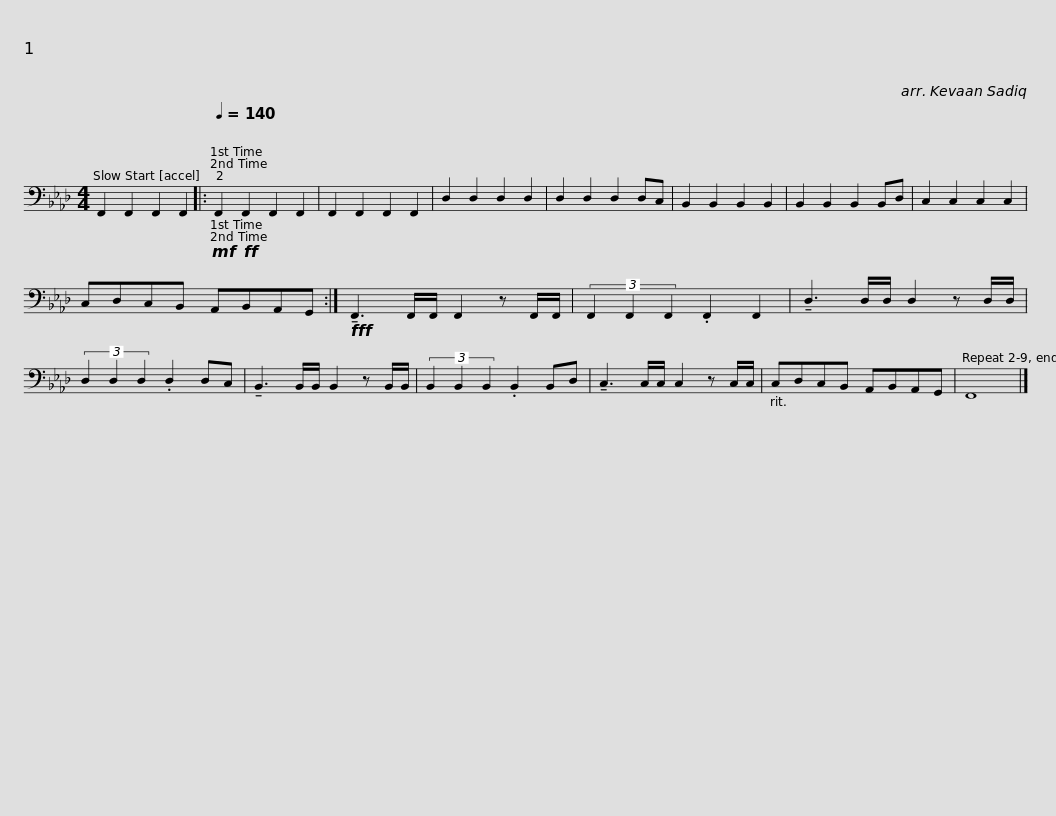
X:1
L:1/8
M:4/4
I:linebreak $
K:Ab
V:1 bass
V:1
 F,,2 F,,2 F,,2 F,,2 |:[Q:1/4=180][Q:1/4=140]!mf! F,,2!ff! F,,2 F,,2 F,,2 | F,,2 F,,2 F,,2 F,,2 | D,2 D,2 D,2 D,2 | D,2 D,2 D,2 D,C, | %5
 B,,2 B,,2 B,,2 B,,2 | B,,2 B,,2 B,,2 B,,D, | C,2 C,2 C,2 C,2 |$ C,D,C,B,, A,,B,,A,,G,, :|!fff! !tenuto!F,,3 F,,/F,,/ F,,2 z F,,/F,,/ | %10
 (3F,,2 F,,2 F,,2 .F,,2 F,,2 | !tenuto!D,3 D,/D,/ D,2 z D,/D,/ | (3D,2 D,2 D,2 .D,2 D,C, | !tenuto!B,,3 B,,/B,,/ B,,2 z B,,/B,,/ |$ (3B,,2 B,,2 B,,2 .B,,2 B,,D, | %15
 !tenuto!C,3 C,/C,/ C,2 z C,/C,/ | C,D,C,B,, A,,B,,A,,G,, | F,,8 |] %18
